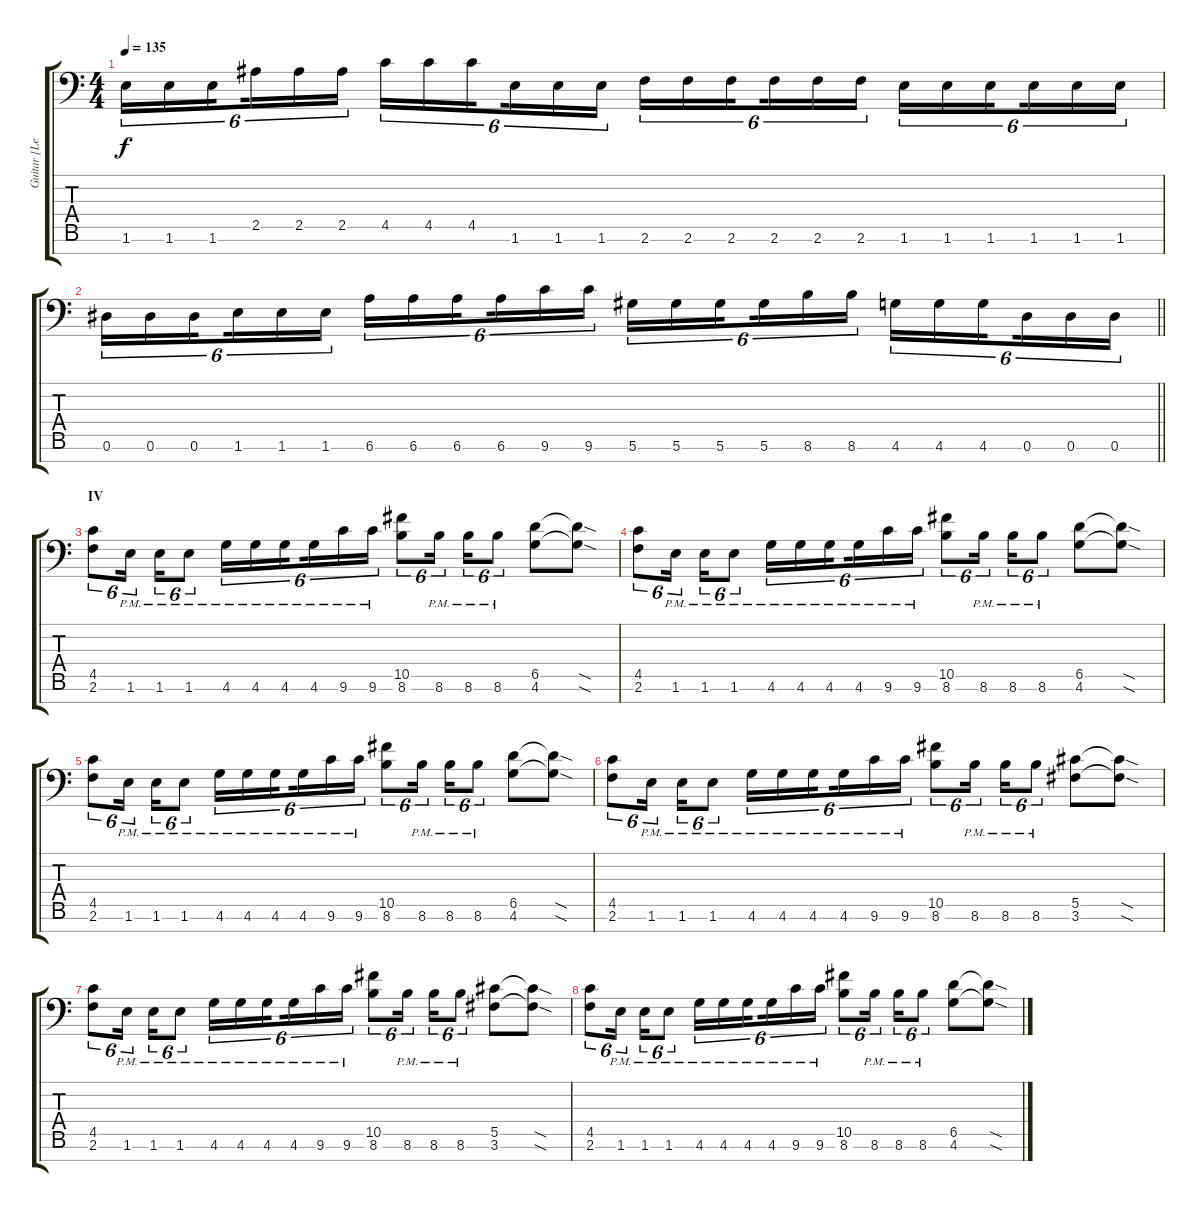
\track ("Guitar [Left]" "Guitar [Le") {instrument distortionguitar}
\staff {score tabs}
\tuning (Eb4 Bb3 Gb3 Db3 Ab2 Eb2 Bb1) {hide}
\ts (4 4)
\tempo 135
\clef f4
\ks c
1.6.16{tu (6 4) dy f} 1.6.16{tu (6 4)} 1.6.16{tu (6 4) beam splitsecondary} 2.5.16{tu (6 4)} 2.5.16{tu (6 4)} 2.5.16{tu (6 4)} 4.5.16{tu (6 4)} 4.5.16{tu (6 4)} 4.5.16{tu (6 4) beam splitsecondary} 1.6.16{tu (6 4)} 1.6.16{tu (6 4)} 1.6.16{tu (6 4)} 2.6.16{tu (6 4)} 2.6.16{tu (6 4)} 2.6.16{tu (6 4) beam splitsecondary} 2.6.16{tu (6 4)} 2.6.16{tu (6 4)} 2.6.16{tu (6 4)} 1.6.16{tu (6 4)} 1.6.16{tu (6 4)} 1.6.16{tu (6 4) beam splitsecondary} 1.6.16{tu (6 4)} 1.6.16{tu (6 4)} 1.6.16{tu (6 4)} |
\barLineRight lightlight
0.6.16{tu (6 4)} 0.6.16{tu (6 4)} 0.6.16{tu (6 4) beam splitsecondary} 1.6.16{tu (6 4)} 1.6.16{tu (6 4)} 1.6.16{tu (6 4)} 6.6.16{tu (6 4)} 6.6.16{tu (6 4)} 6.6.16{tu (6 4) beam splitsecondary} 6.6.16{tu (6 4)} 9.6.16{tu (6 4)} 9.6.16{tu (6 4)} 5.6.16{tu (6 4)} 5.6.16{tu (6 4)} 5.6.16{tu (6 4) beam splitsecondary} 5.6.16{tu (6 4)} 8.6.16{tu (6 4)} 8.6.16{tu (6 4)} 4.6.16{tu (6 4)} 4.6.16{tu (6 4)} 4.6.16{tu (6 4) beam splitsecondary} 0.6.16{tu (6 4)} 0.6.16{tu (6 4)} 0.6.16{tu (6 4)} |
\section ("" "IV")
(4.5 2.6).8{tu (6 4)} 1.6{pm}.16{tu (6 4) beam splitsecondary} 1.6{pm}.16{tu (6 4)} 1.6{pm}.8{tu (6 4)} 4.6{pm}.16{tu (6 4)} 4.6{pm}.16{tu (6 4)} 4.6{pm}.16{tu (6 4) beam splitsecondary} 4.6{pm}.16{tu (6 4)} 9.6{pm}.16{tu (6 4)} 9.6{pm}.16{tu (6 4)} (10.5 8.6).8{tu (6 4)} 8.6{pm}.16{tu (6 4) beam splitsecondary} 8.6{pm}.16{tu (6 4)} 8.6{pm}.8{tu (6 4)} (6.5 4.6).8 (6.5{sod t} 4.6{sod t}).8 |
(4.5 2.6).8{tu (6 4)} 1.6{pm}.16{tu (6 4) beam splitsecondary} 1.6{pm}.16{tu (6 4)} 1.6{pm}.8{tu (6 4)} 4.6{pm}.16{tu (6 4)} 4.6{pm}.16{tu (6 4)} 4.6{pm}.16{tu (6 4) beam splitsecondary} 4.6{pm}.16{tu (6 4)} 9.6{pm}.16{tu (6 4)} 9.6{pm}.16{tu (6 4)} (10.5 8.6).8{tu (6 4)} 8.6{pm}.16{tu (6 4) beam splitsecondary} 8.6{pm}.16{tu (6 4)} 8.6{pm}.8{tu (6 4)} (6.5 4.6).8 (6.5{sod t} 4.6{sod t}).8 |
(4.5 2.6).8{tu (6 4)} 1.6{pm}.16{tu (6 4) beam splitsecondary} 1.6{pm}.16{tu (6 4)} 1.6{pm}.8{tu (6 4)} 4.6{pm}.16{tu (6 4)} 4.6{pm}.16{tu (6 4)} 4.6{pm}.16{tu (6 4) beam splitsecondary} 4.6{pm}.16{tu (6 4)} 9.6{pm}.16{tu (6 4)} 9.6{pm}.16{tu (6 4)} (10.5 8.6).8{tu (6 4)} 8.6{pm}.16{tu (6 4) beam splitsecondary} 8.6{pm}.16{tu (6 4)} 8.6{pm}.8{tu (6 4)} (6.5 4.6).8 (6.5{sod t} 4.6{sod t}).8 |
(4.5 2.6).8{tu (6 4)} 1.6{pm}.16{tu (6 4) beam splitsecondary} 1.6{pm}.16{tu (6 4)} 1.6{pm}.8{tu (6 4)} 4.6{pm}.16{tu (6 4)} 4.6{pm}.16{tu (6 4)} 4.6{pm}.16{tu (6 4) beam splitsecondary} 4.6{pm}.16{tu (6 4)} 9.6{pm}.16{tu (6 4)} 9.6{pm}.16{tu (6 4)} (10.5 8.6).8{tu (6 4)} 8.6{pm}.16{tu (6 4) beam splitsecondary} 8.6{pm}.16{tu (6 4)} 8.6{pm}.8{tu (6 4)} (5.5 3.6).8 (5.5{sod t} 3.6{sod t}).8 |
(4.5 2.6).8{tu (6 4)} 1.6{pm}.16{tu (6 4) beam splitsecondary} 1.6{pm}.16{tu (6 4)} 1.6{pm}.8{tu (6 4)} 4.6{pm}.16{tu (6 4)} 4.6{pm}.16{tu (6 4)} 4.6{pm}.16{tu (6 4) beam splitsecondary} 4.6{pm}.16{tu (6 4)} 9.6{pm}.16{tu (6 4)} 9.6{pm}.16{tu (6 4)} (10.5 8.6).8{tu (6 4)} 8.6{pm}.16{tu (6 4) beam splitsecondary} 8.6{pm}.16{tu (6 4)} 8.6{pm}.8{tu (6 4)} (5.5 3.6).8 (5.5{sod t} 3.6{sod t}).8 |
(4.5 2.6).8{tu (6 4)} 1.6{pm}.16{tu (6 4) beam splitsecondary} 1.6{pm}.16{tu (6 4)} 1.6{pm}.8{tu (6 4)} 4.6{pm}.16{tu (6 4)} 4.6{pm}.16{tu (6 4)} 4.6{pm}.16{tu (6 4) beam splitsecondary} 4.6{pm}.16{tu (6 4)} 9.6{pm}.16{tu (6 4)} 9.6{pm}.16{tu (6 4)} (10.5 8.6).8{tu (6 4)} 8.6{pm}.16{tu (6 4) beam splitsecondary} 8.6{pm}.16{tu (6 4)} 8.6{pm}.8{tu (6 4)} (6.5 4.6).8 (6.5{sod t} 4.6{sod t}).8
